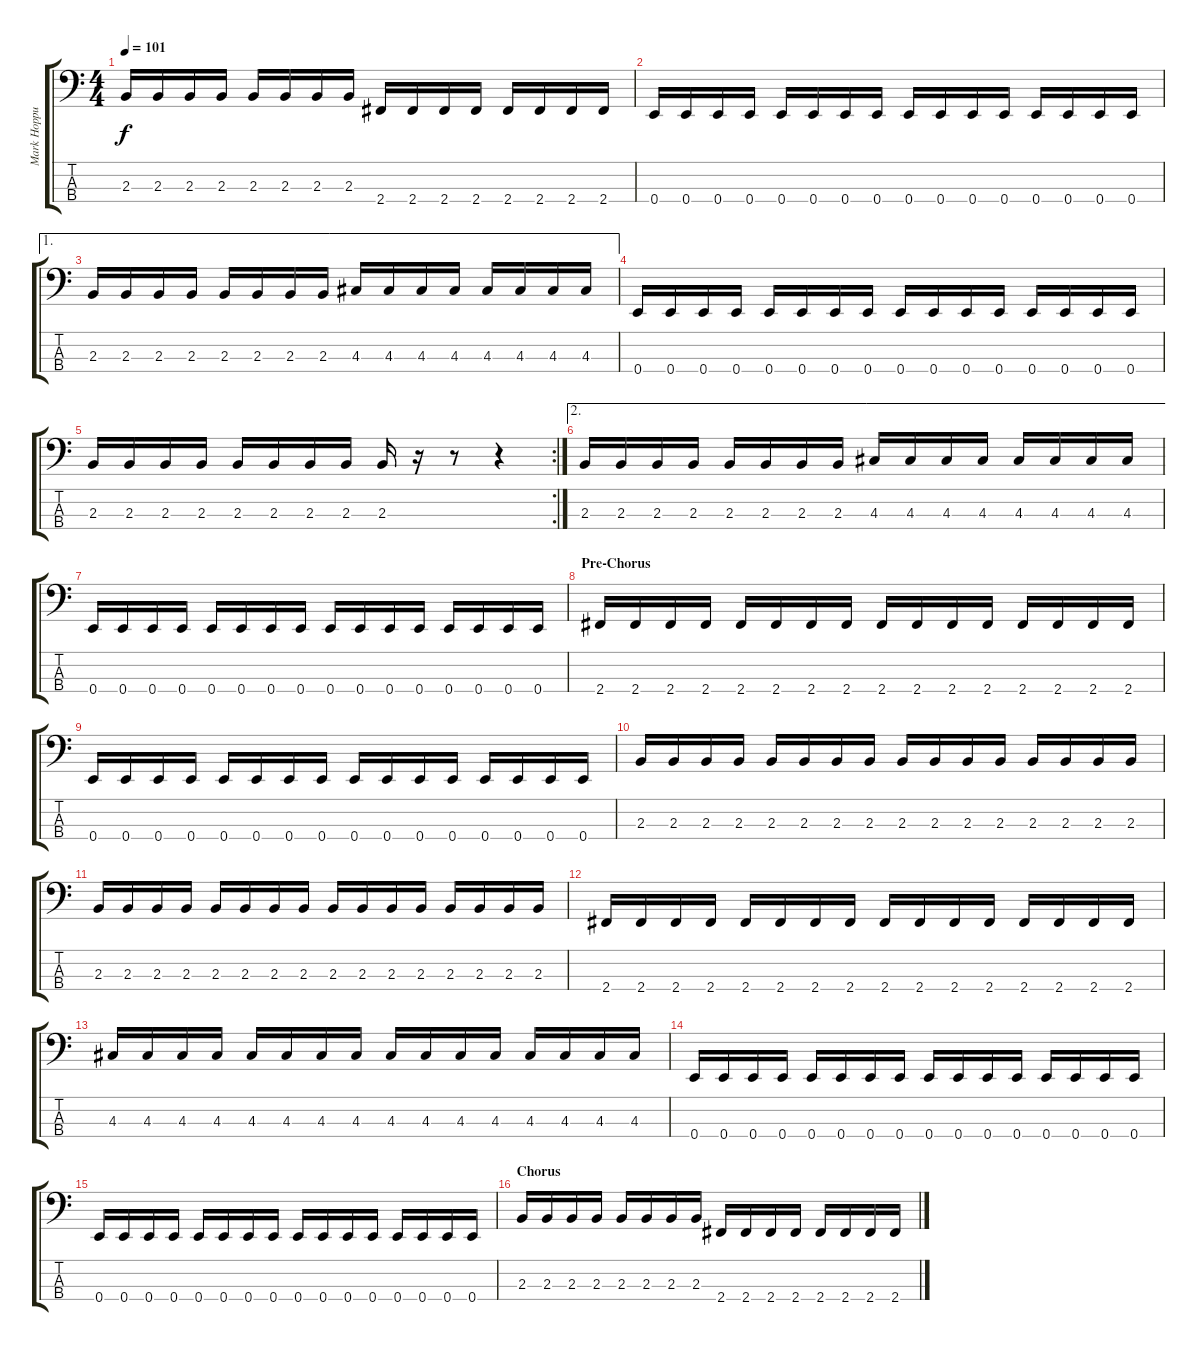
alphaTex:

\track ("Mark Hoppus" "Mark Hoppu") {instrument electricbasspick}
\staff {score tabs}
\tuning (G2 D2 A1 E1) {hide}
\ts (4 4)
\tempo 101
\clef f4
\ks c
2.3.16{dy f} 2.3.16 2.3.16 2.3.16 2.3.16 2.3.16 2.3.16 2.3.16 2.4.16 2.4.16 2.4.16 2.4.16 2.4.16 2.4.16 2.4.16 2.4.16 |
0.4.16 0.4.16 0.4.16 0.4.16 0.4.16 0.4.16 0.4.16 0.4.16 0.4.16 0.4.16 0.4.16 0.4.16 0.4.16 0.4.16 0.4.16 0.4.16 |
\ae 1
2.3.16 2.3.16 2.3.16 2.3.16 2.3.16 2.3.16 2.3.16 2.3.16 4.3.16 4.3.16 4.3.16 4.3.16 4.3.16 4.3.16 4.3.16 4.3.16 |
0.4.16 0.4.16 0.4.16 0.4.16 0.4.16 0.4.16 0.4.16 0.4.16 0.4.16 0.4.16 0.4.16 0.4.16 0.4.16 0.4.16 0.4.16 0.4.16 |
\rc 2
2.3.16 2.3.16 2.3.16 2.3.16 2.3.16 2.3.16 2.3.16 2.3.16 2.3.16 r.16 r.8 r.4 |
\ae 2
2.3.16 2.3.16 2.3.16 2.3.16 2.3.16 2.3.16 2.3.16 2.3.16 4.3.16 4.3.16 4.3.16 4.3.16 4.3.16 4.3.16 4.3.16 4.3.16 |
0.4.16 0.4.16 0.4.16 0.4.16 0.4.16 0.4.16 0.4.16 0.4.16 0.4.16 0.4.16 0.4.16 0.4.16 0.4.16 0.4.16 0.4.16 0.4.16 |
\section ("" "Pre-Chorus")
2.4.16 2.4.16 2.4.16 2.4.16 2.4.16 2.4.16 2.4.16 2.4.16 2.4.16 2.4.16 2.4.16 2.4.16 2.4.16 2.4.16 2.4.16 2.4.16 |
0.4.16 0.4.16 0.4.16 0.4.16 0.4.16 0.4.16 0.4.16 0.4.16 0.4.16 0.4.16 0.4.16 0.4.16 0.4.16 0.4.16 0.4.16 0.4.16 |
2.3.16 2.3.16 2.3.16 2.3.16 2.3.16 2.3.16 2.3.16 2.3.16 2.3.16 2.3.16 2.3.16 2.3.16 2.3.16 2.3.16 2.3.16 2.3.16 |
2.3.16 2.3.16 2.3.16 2.3.16 2.3.16 2.3.16 2.3.16 2.3.16 2.3.16 2.3.16 2.3.16 2.3.16 2.3.16 2.3.16 2.3.16 2.3.16 |
2.4.16 2.4.16 2.4.16 2.4.16 2.4.16 2.4.16 2.4.16 2.4.16 2.4.16 2.4.16 2.4.16 2.4.16 2.4.16 2.4.16 2.4.16 2.4.16 |
4.3.16 4.3.16 4.3.16 4.3.16 4.3.16 4.3.16 4.3.16 4.3.16 4.3.16 4.3.16 4.3.16 4.3.16 4.3.16 4.3.16 4.3.16 4.3.16 |
0.4.16 0.4.16 0.4.16 0.4.16 0.4.16 0.4.16 0.4.16 0.4.16 0.4.16 0.4.16 0.4.16 0.4.16 0.4.16 0.4.16 0.4.16 0.4.16 |
0.4.16 0.4.16 0.4.16 0.4.16 0.4.16 0.4.16 0.4.16 0.4.16 0.4.16 0.4.16 0.4.16 0.4.16 0.4.16 0.4.16 0.4.16 0.4.16 |
\section ("" "Chorus")
2.3.16 2.3.16 2.3.16 2.3.16 2.3.16 2.3.16 2.3.16 2.3.16 2.4.16 2.4.16 2.4.16 2.4.16 2.4.16 2.4.16 2.4.16 2.4.16
